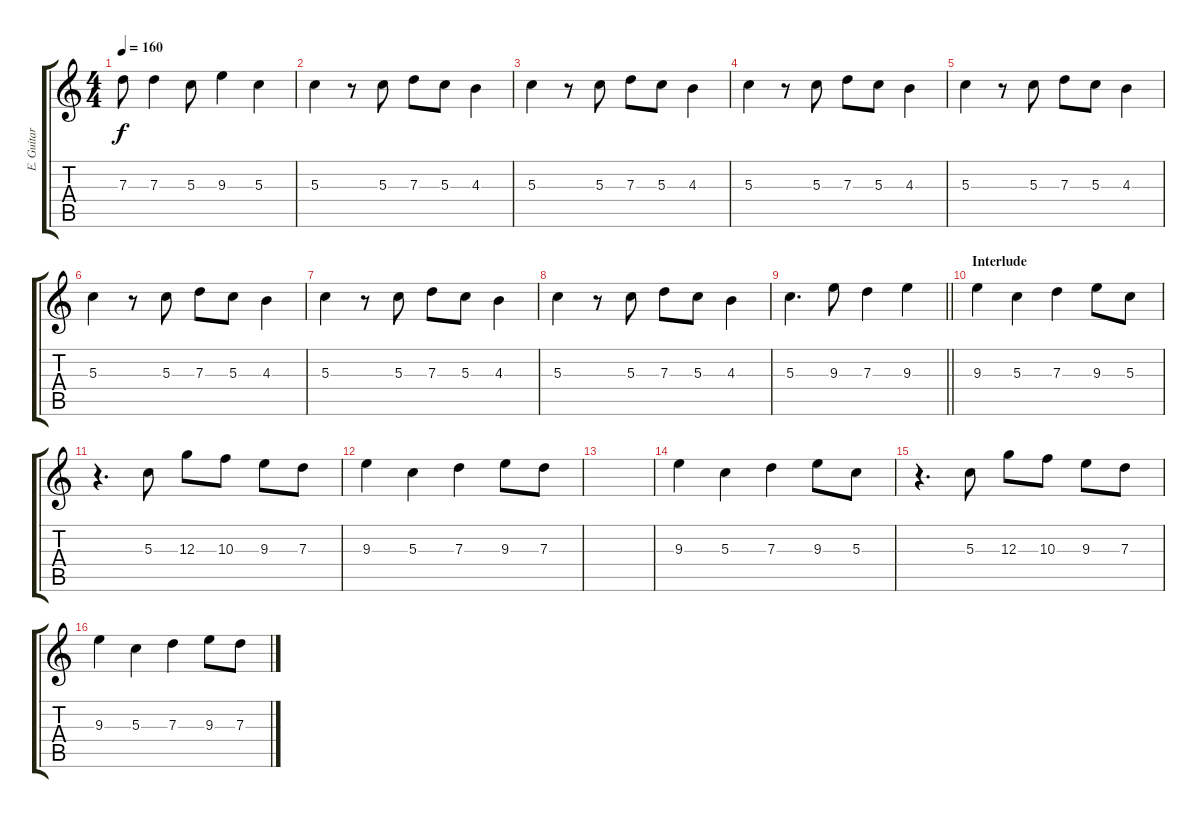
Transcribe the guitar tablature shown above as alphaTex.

\track ("E. Guitar" "E. Guitar") {instrument distortionguitar}
\staff {score tabs}
\tuning (E4 B3 G3 D3 A2 E2) {hide}
\ts (4 4)
\tempo 160
\clef g2
\ks c
7.3.8{dy f} 7.3.4 5.3.8 9.3.4 5.3.4 |
5.3.4 r.8 5.3.8 7.3.8 5.3.8 4.3.4 |
5.3.4 r.8 5.3.8 7.3.8 5.3.8 4.3.4 |
5.3.4 r.8 5.3.8 7.3.8 5.3.8 4.3.4 |
5.3.4 r.8 5.3.8 7.3.8 5.3.8 4.3.4 |
5.3.4 r.8 5.3.8 7.3.8 5.3.8 4.3.4 |
5.3.4 r.8 5.3.8 7.3.8 5.3.8 4.3.4 |
5.3.4 r.8 5.3.8 7.3.8 5.3.8 4.3.4 |
\barLineRight lightlight
5.3.4{d} 9.3.8 7.3.4 9.3.4 |
\section ("" "Interlude")
9.3.4 5.3.4 7.3.4 9.3.8 5.3.8 |
r.4{d} 5.3.8 12.3.8 10.3.8 9.3.8 7.3.8 |
9.3.4 5.3.4 7.3.4 9.3.8 7.3.8 |
|
9.3.4 5.3.4 7.3.4 9.3.8 5.3.8 |
r.4{d} 5.3.8 12.3.8 10.3.8 9.3.8 7.3.8 |
9.3.4 5.3.4 7.3.4 9.3.8 7.3.8
